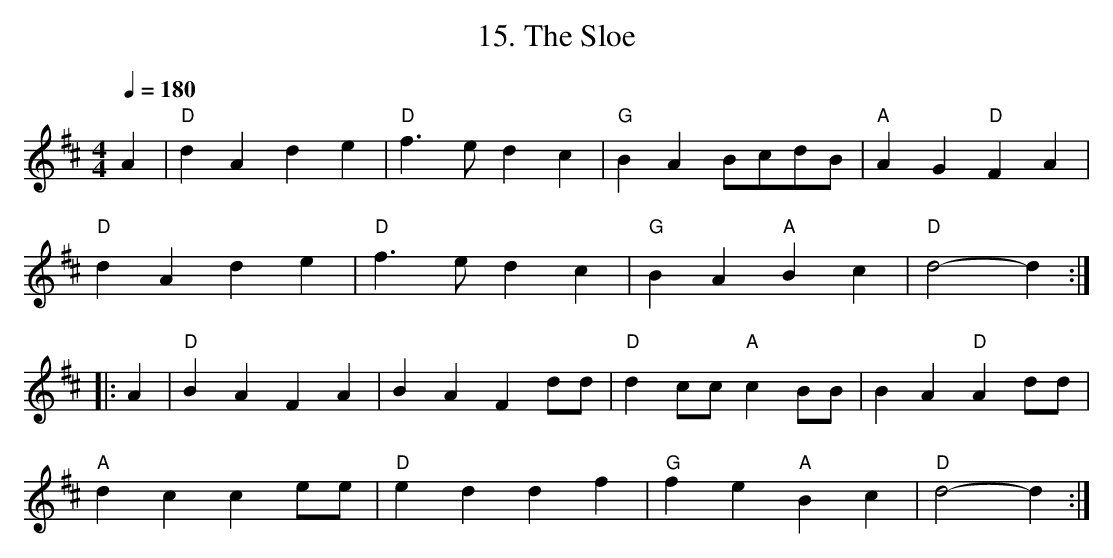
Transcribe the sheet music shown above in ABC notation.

X:1
T: 15. The Sloe
Q:1/4=180
M:4/4
L:1/8
K:D
A2|"D"d2A2 d2e2|"D"f2>e2 d2c2|"G"B2A2 BcdB|"A"A2G2 "D"F2A2|
"D"d2A2 d2e2|"D"f2>e2 d2c2|"G"B2A2 "A"B2c2|"D"d4-d2:|
|:A2|"D" B2 A2F2A2|B2 A2F2dd|"D"d2cc "A"c2BB|B2A2 "D"A2dd|
"A"d2c2 c2ee|"D"e2d2 d2f2|"G"f2e2 "A"B2c2|"D"d4-d2:|
